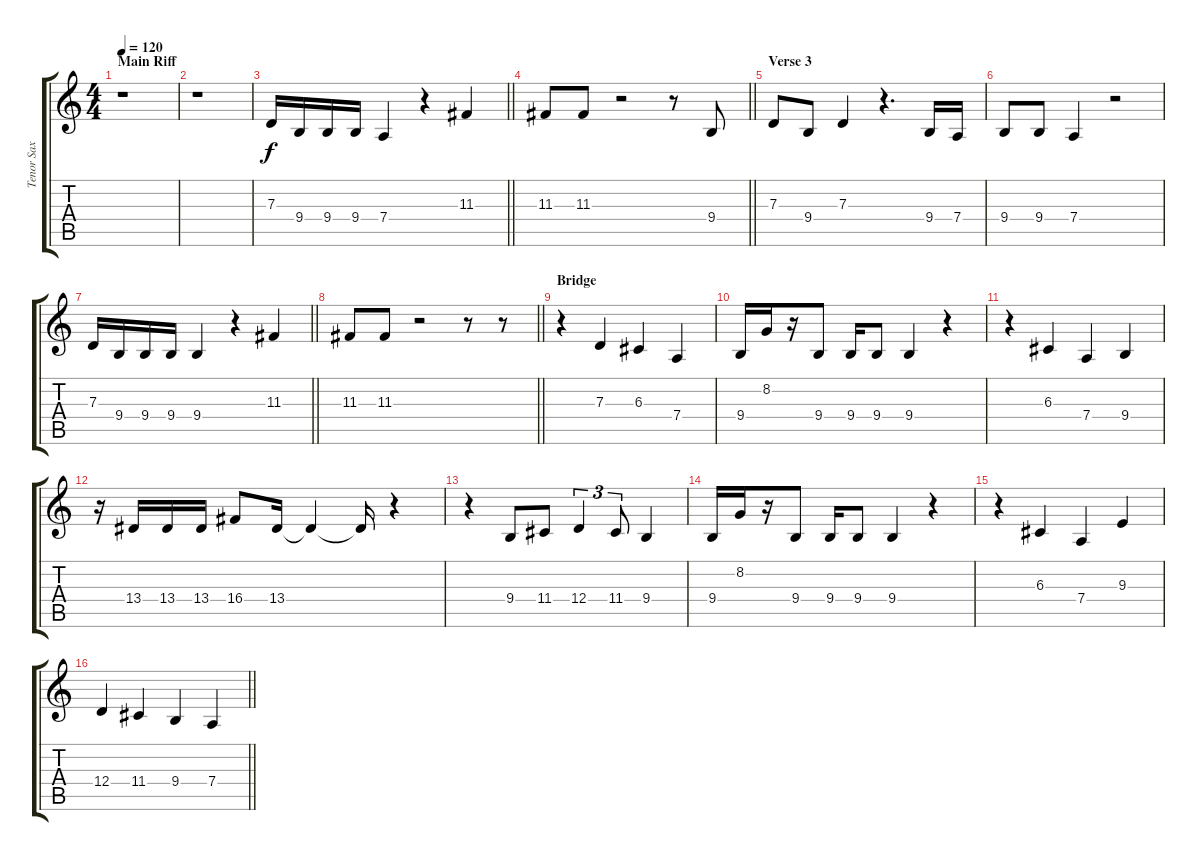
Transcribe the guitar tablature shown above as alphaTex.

\track ("Tenor Sax" "Tenor Sax") {instrument tenorsax}
\staff {score tabs}
\tuning (E4 B3 G3 D3 A2 E2) {hide}
\ts (4 4)
\section ("" "Main Riff")
\tempo 120
\clef g2
\ks c
r.1{dy fff} |
r.1 |
\barLineRight lightlight
7.3.16{dy f} 9.4.16 9.4.16 9.4.16 7.4.4 r.4 11.3.4 |
\barLineRight lightlight
11.3.8 11.3.8 r.2 r.8 9.4.8 |
\section ("" "Verse 3")
7.3.8 9.4.8 7.3.4 r.4{d} 9.4.16 7.4.16 |
9.4.8 9.4.8 7.4.4 r.2 |
\barLineRight lightlight
7.3.16 9.4.16 9.4.16 9.4.16 9.4.4 r.4 11.3.4 |
\barLineRight lightlight
11.3.8 11.3.8 r.2 r.8 r.8 |
\section ("" "Bridge")
r.4 7.3.4 6.3.4 7.4.4 |
9.4.16 8.2.16 r.16 9.4.8 9.4.16 9.4.8 9.4.4 r.4 |
r.4 6.3.4 7.4.4 9.4.4 |
r.16 13.4.16 13.4.16 13.4.16 16.4.8 13.4.16 13.4{t}.4 13.4{t}.16 r.4 |
r.4 9.4.8 11.4.8 12.4.4{tu (3 2)} 11.4.8{tu (3 2)} 9.4.4 |
9.4.16 8.2.16 r.16 9.4.8 9.4.16 9.4.8 9.4.4 r.4 |
r.4 6.3.4 7.4.4 9.3.4 |
\barLineRight lightlight
12.4.4 11.4.4 9.4.4 7.4.4
